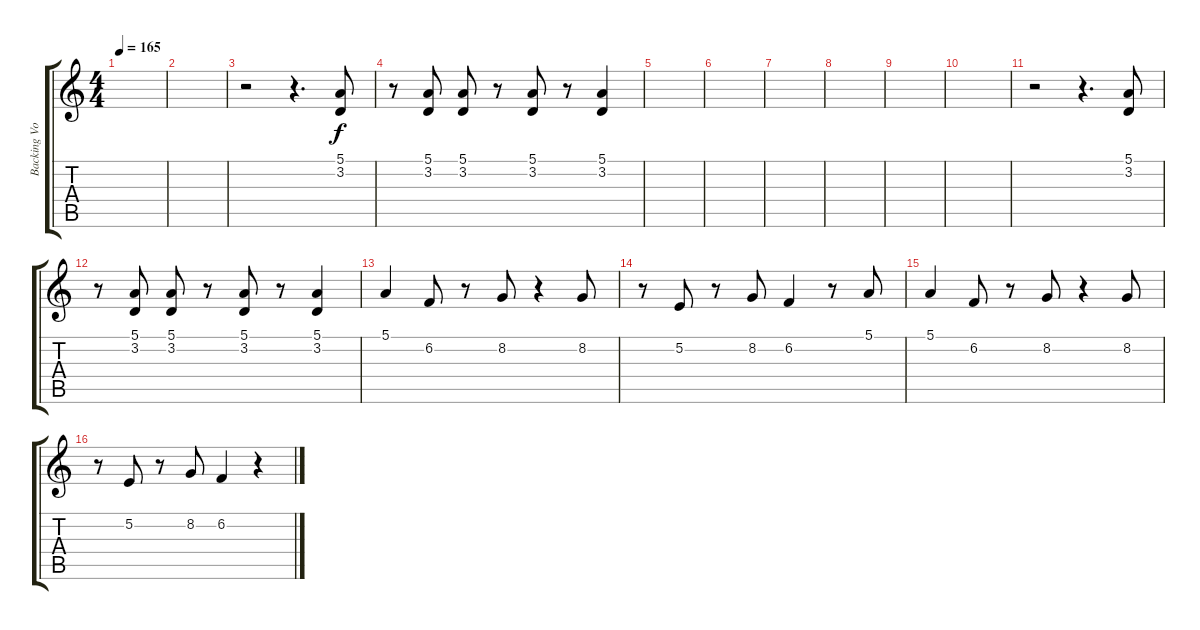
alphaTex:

\track ("Backing Vokal : Hirasawa Yui - San" "Backing Vo") {instrument whistle}
\staff {score tabs}
\tuning (E4 B3 G3 D3 A2 E2) {hide}
\ts (4 4)
\tempo 165
\clef g2
\ks c
|
|
r.2 r.4{d} (5.1 3.2).8 |
r.8 (5.1 3.2).8 (5.1 3.2).8 r.8 (5.1 3.2).8 r.8 (5.1 3.2).4 |
|
|
|
|
|
|
r.2 r.4{d} (5.1 3.2).8 |
r.8 (5.1 3.2).8 (5.1 3.2).8 r.8 (5.1 3.2).8 r.8 (5.1 3.2).4 |
5.1.4 6.2.8 r.8 8.2.8 r.4 8.2.8 |
r.8 5.2.8 r.8 8.2.8 6.2.4 r.8 5.1.8 |
5.1.4 6.2.8 r.8 8.2.8 r.4 8.2.8 |
r.8 5.2.8 r.8 8.2.8 6.2.4 r.4
